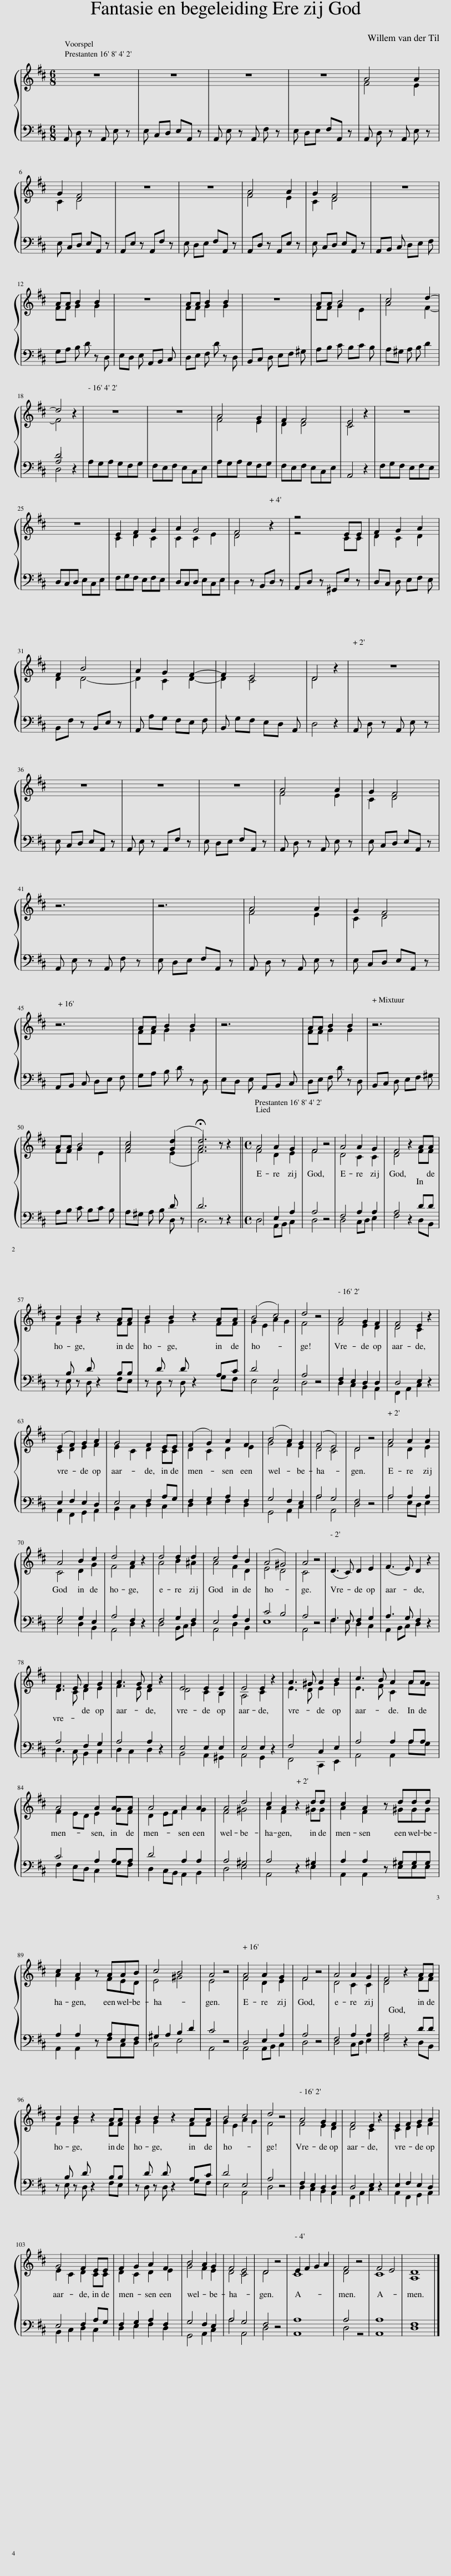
X:1
%%score { ( 1 3 4 ) | ( 2 5 6 ) }
L:1/8
Q:1/4=112
M:6/8
I:linebreak $
K:D
V:1 treble
V:3 treble
V:4 treble
V:2 bass
V:5 bass
V:6 bass
V:1
!f! z6 | z6 | z6 | z6 |!ff! A4 A2 |$ %5
 G2 F4 | z6 | z6 | A4 A2 | G2 F4 | %10
 z6 |$ AA B2 B2 | z6 | AA B2 B2 | z6 | %15
 AA B4 | c4 d2- |$ d4 z2 | z6 | z6 | %20
!mp! A4 G2 | F2 F4 | E4 z2 | z6 |$ z6 | %25
 E2 F2 G2 | A2 G4 | F4 z2 | z4!mf! EE | F2 G2 A2 |$ %30
 F2 B4 | A2 G2 F2- | F2 E4 | D4 z2 | z6 |$ %35
 z6 | z6 | z6 |!ff! A4 A2 | G2 F4 |$ %40
 z6 | z6 | A4 A2 | G2 F4 |$ z6 | %45
 AA B2 B2 | z6 | AA B2 B2 | z6 |$!ff! AA B4 | %50
 c4 (d2 | !fermata!d6) z z2 ||[M:4/4]!f! A4 A2 G2 | F4 z4 | A4 A2 G2 | %55
 F4 z2 AA |$ B2 B2 z2 AA | B2 B2 z2 AA | (B4 c4) | d4 z4 | %60
 A4 G2 F2 | F4 E2 z2 |$ (E2 F2) G2 A2 | G4 F2 EE | (F2 G2) A2 F2 | %65
 (B4 A2) G2 | (F4 E4) | D4 z4 | A4 A2 A2 |$ A4 B2 c2 | %70
 d4 A2 z2 | d4 d2 d2 | c4 d2 B2 | (A4 ^G4) | A4 z4 | %75
!mp! (D3 C) D2 E2 | (F3 E) D2 z2 |$ F3 E F2 G2 | A3 G F2 z2 | E4 E2 E2 | %80
 E4 E2 z2 | A3 ^G A2 B2 | c3 B A2 AA |$ A4 A2 AA | A4 A2 A2 | %85
 A4 d4 | c2 A2 z2 dd | c2 A2 z ddd |$ c2 A2 z AAB | c4 B4 | %90
 A4 z4 | A4 A2 G2 | F4 z4 | A4 A2 G2 | F4 z2 AA |$ %95
 B2 B2 z2 AA | B2 B2 z2 AA | B4 c4 | d4 z4 | A4 G2 F2 | %100
 F4 E2 z2 | E2 F2 G2 A2 |$ G4 F2 EE | F2 G2 A2 F2 | B4 A2 G2 | %105
 F4 E4 | D4 z4 | E2 F2 G2 A2 | F4 z4 | F4 E4 | %110
 D8 |] %111
V:2
 A,, D, z A,, E, z | E, C,D, E,A,, z | A,, E, z A,, F, z | E, D,E, F,A,, z | A,, D, z A,, E, z |$ %5
 E, C,D, E,A,, z | A,,E, z A,,F, z | E, D,E, F,A,, z | A,,D, z A,,E, z | E, C,D, E,A,, z | %10
 A,,B,, C, D,E, F, |$ G,A, B, D z D, | E,D, E, A,,B,, C, | D,E, F, D z D, | B,,C, D, E,F, ^G, | %15
 A,B, C B,C B, | A,^G, A, B, D2 |$ A,4 z2 |!mp! A,G,A, G,F,G, | F,E,F, E,C,E, | %20
 A,G,A, G,F,G, | F,E,F, E,C,E, | A,,4 z2 | F,G,F, E,F,E, |$ D,C,D, E,C,E, | %25
 F,G,F, E,F,E, | D,C,D, E,C,E, | D,2 z!mf! B,,D, z | A,,D, z ^G,,E, z | D,C, D, E,F, E, |$ %30
 B,,F, z B,,E, z | A,, A,G, F,E, F, | B,, G,F, E,D, A,, | D,4 z2 |!f! A,, D, z A,, E, z |$ %35
 E, C,D, E,A,, z | A,, E, z A,,F, z | E, D,E, F,A,, z | A,, D, z A,, E, z | E, C,D, E,A,, z |$ %40
 A,, E, z A,, F, z | E, D,E, F,A,, z | A,, D, z A,, E, z | E, C,D, E,A,, z |$ A,,B,, C, D,E, F, | %45
 G,A, B, D z D, | E,D, E, A,,B,, C, | D,E, F, D z D, |!ff! B,,C, D, E,F, ^G, |$ A,B, C B,C B, | %50
 A,^G, A, B, D z | D6 z z2 ||[M:4/4] D,4 E,2 A,2 | A,4 z4 | F,4 A,2 A,2 | %55
 A,4 z2 DD |$ z B, z D z2 B,B, | z D z D z2 A,C | D4 E,4 | A,4 z4 | %60
!mp! F,2 E,2 D,2 D,2 | D,4 E,2 z2 |$ E,2 F,2 E,2 D,2 | E,4 F,2 A,G, | F,2 G,2 A,2 F,2 | %65
 G,4 F,2 E,2 | A,4 G,4 | F,4 z4 |!f! A,4 A,2 A,2 |$ G,4 G,2 E,2 | %70
 A,4 F,2 z2 | F,4 G,2 F,2 | E,4 A,2 F,2 | C4 B,4 | A,4 z4 | %75
 F,3 E, F,2 G,2 | A,3 G, F,2 z2 |$ A,4 F,2 G,2 | A,4 A,2 z2 | E,4 E,2 E,2 | %80
 E,4 E,2 z2 | F,4 C,2 E,2 | A,4 A,2 A,A, |$ C4 A,2 A,A, | D4 A,2 A,2 | %85
 A,4 ^G,4 | A,4 z2!mf! ^G,2 | A,2 A,2 z ^G,G,G, |$ A,2 A,2 z A,E,F, | ^G,2 A,2 B,2 D2 | %90
 C4 z4 |!f! D,4 E,2 A,2 | A,4 z4 | F,4 A,2 A,2 | A,4 z2 DD |$ %95
 z B, z D z2 B,B, | z D z D z2 A,C | D4 E,4 | A,4 z4 |!mf! F,2 E,2 D,2 D,2 | %100
 D,4 E,2 z2 | E,2 F,2 E,2 D,2 |$ E,4 F,2 A,G, | F,2 G,2 A,2 F,2 | G,4 F,2 E,2 | %105
 A,4 G,4 | F,4 z4 |!mp! A,8 | A,4 z4 |!p! A,8 | %110
 F,8 |] %111
V:3
 x6 | x6 | x6 | x6 | F4 E2 |$ %5
 C2 D4 | x6 | x6 | F4 E2 | C2 D4 | %10
 x6 |$ FF G2 G2 | x6 | FF G2 G2 | x6 | %15
 FF G2 E2 | A4 F2- |$ F4 x2 | x6 | x6 | %20
 F4 E2 | D2 D4 | C4 x2 | x6 |$ x6 | %25
 C2 D2 C2 | C2 C2 E2 | D4 x2 | z4 CC | D2 C2 D2 |$ %30
 D2 D4- | D2 C2 D2- | D2 C4 | D4 x2 | x6 |$ %35
 x6 | x6 | x6 | F4 E2 | C2 D4 |$ %40
 x6 | x6 | F4 E2 | C2 D4 |$ x6 | %45
 FF G2 G2 | x6 | FF G2 G2 | x6 |$ FF G2 E2 | %50
 F4 (E2 | F6) x3 ||[M:4/4] F4 D2 E2 | F4 x4 | D4 C2 C2 | %55
 D4 x2 FF |$ F2 G2 x2 FF | G2 G2 x2 FF | G2 E2 A2 G2 | F4 x4 | %60
 F4 E2 D2 | D4 C2 x2 |$ C2 D2 E2 F2 | E2 C2 D2 CC | D2 C2 D2 E2 | %65
 G4 F2 E2 | D4 C4 | D4 x4 | F4 D2 E2 |$ C4 D2 G2 | %70
 F4 F2 x2 | A4 B2 ^A2 | A4 F2 D2 | E4 D4 | C4 x4 | %75
 x8 | x8 |$ D3 C D2 E2 | F3 E D2 x2 | D4 C2 B,2 | %80
 A,4 C2 x2 | E3 D E2 ^G2 | E3 F C2 AG |$ F2 ED E2 GF | D2 EF A2 G2 | %85
 F4 ^G4 | A2 F2 x2 ^GG | A2 F2 x ^GGG |$ A2 F2 x FED | E4 ^G4 | %90
 E4 x4 | F4 D2 E2 | F4 x4 | D4 C2 C2 | D4 x2 FF |$ %95
 F2 G2 x2 FF | G2 G2 x2 FF | G2 E2 A2 G2 | F4 x4 | F4 E2 D2 | %100
 D4 C2 x2 | C2 D2 E2 F2 |$ E2 C2 D2 CC | D2 C2 D2 E2 | G4 F2 E2 | %105
 D4 C4 | D4 x4 | C8 | D4 x4 | C8 | %110
 A,8 |] %111
V:4
 x6 | x6 | x6 | x6 | x6 |$ %5
 x6 | x6 | x6 | x6 | x6 | %10
 x6 |$ x6 | x6 | x6 | x6 | %15
 x6 | x6 |$ x4 x2 | x6 | x6 | %20
 x6 | x6 | x6 | x6 |$ x6 | %25
 x6 | x6 | x6 | x6 | x6 |$ %30
 x6 | x6 | x6 | x6 | x6 |$ %35
 x6 | x6 | x6 | x6 | x6 |$ %40
 x6 | x6 | x6 | x6 |$ x6 | %45
 x6 | x6 | x6 | x6 |$ x6 | %50
 A4 G2 | A6 x3 ||[M:4/4] x8 | x8 | x8 | %55
 x8 |$ x8 | x8 | x8 | x8 | %60
 x8 | x8 |$ x8 | x8 | x8 | %65
 x8 | x8 | x8 | x8 |$ x8 | %70
 x8 | x8 | x8 | x8 | x8 | %75
 x8 | x8 |$ x8 | x8 | x8 | %80
 x8 | x8 | x8 |$ x8 | x8 | %85
 x8 | x8 | x8 |$ x8 | x8 | %90
 x8 | x8 | x8 | x8 | x8 |$ %95
 x8 | x8 | x8 | x8 | x8 | %100
 x8 | x8 |$ x8 | x8 | x8 | %105
 x8 | x8 | x8 | x8 | x8 | %110
 x8 |] %111
V:5
 x6 | x6 | x6 | x6 | x6 |$ %5
 x6 | x6 | x6 | x6 | x6 | %10
 x6 |$ x6 | x6 | x6 | x6 | %15
 x6 | x6 |$ D,4 x2 | x6 | x6 | %20
 x6 | x6 | x6 | x6 |$ x6 | %25
 x6 | x6 | x6 | x6 | x6 |$ %30
 x6 | x6 | x6 | x6 | x6 |$ %35
 x6 | x6 | x6 | x6 | x6 |$ %40
 x6 | x6 | x6 | x6 |$ x6 | %45
 x6 | x6 | x6 | x6 |$ x6 | %50
 x4 D, x | D,6 x3 ||[M:4/4] x4 A,,B,, C,2 | D,4 x4 | D,4 C,D, E,2 | %55
 F,4 x2 D,B,, |$ x E, x D, x x F,E, | x D, x D, x x G,F, | E,4 A,,4 | D,4 x4 | %60
 D,2 C,2 B,,2 A,,2 | F,,2 A,,2 C,2 x2 |$ A,,2 F,,2 G,,2 A,,2 | B,,2 C,2 D,2 C,2 | D,2 E,2 F,2 D,2 | %65
 G,,4 A,,2 C,2 | A,4 A,,4 | D,4 x4 | A,4 E,D, E,2 |$ E,4 D,2 B,,2 | %70
 A,,4 D,2 x2 | D,4 B,,C, D,2 | A,,4 D,2 B,,2 | E,8 | A,,4 x4 | %75
 F,3 E, D,2 C,2 | A,,2 B,,C, D,2 x2 |$ D,3 C, B,,2 C,2 | D,2 C,2 D,2 x2 | B,,4 A,,2 ^G,,2 | %80
 A,,4 G,,2 x2 | F,,4 C,,2 E,,2 | A,,4 A,,2 A,G, |$ F,2 E,D, C,2 G,F, | D,2 C,B,, A,,2 B,,2 | %85
 D,4 E,4 | A,,4 x2 E,2 | A,,2 A,,2 x E,E,E, |$ A,,2 A,,2 x F,C,D, | C,4 E,4 | %90
 A,,4 x4 | A,,4 A,,B,, C,2 | D,4 x4 | D,4 C,D, E,2 | F,4 x2 D,B,, |$ %95
 x E, x D, x x F,E, | x D, x D, x x G,F, | E,4 A,,4 | D,4 x4 | D,2 C,2 B,,2 A,,2 | %100
 F,,2 A,,2 C,2 x2 | A,,2 F,,2 G,,2 A,,2 |$ B,,2 C,2 D,2 C,2 | D,2 E,2 F,2 D,2 | G,,4 A,,2 C,2 | %105
 A,4 A,,4 | D,4 x4 | A,,8 | D,4 x4 | A,,8 | %110
 D,8 |] %111
V:6
 x6 | x6 | x6 | x6 | x6 |$ %5
 x6 | x6 | x6 | x6 | x6 | %10
 x6 |$ x6 | x6 | x6 | x6 | %15
 x6 | x6 |$ D4 x2 | x6 | x6 | %20
 x6 | x6 | x6 | x6 |$ x6 | %25
 x6 | x6 | x6 | x6 | x6 |$ %30
 x6 | x6 | x6 | x6 | x6 |$ %35
 x6 | x6 | x6 | x6 | x6 |$ %40
 x6 | x6 | x6 | x6 |$ x6 | %45
 x6 | x6 | x6 | x6 |$ x6 | %50
 x6 | x9 ||[M:4/4] x8 | x8 | x8 | %55
 x8 |$ x8 | x8 | x8 | x8 | %60
 x8 | x8 |$ x8 | x8 | x8 | %65
 x8 | x8 | x8 | x8 |$ x8 | %70
 x8 | x8 | x8 | x8 | x8 | %75
 x8 | x8 |$ x8 | x8 | x8 | %80
 x8 | x8 | x8 |$ x8 | x8 | %85
 x8 | x8 | x8 |$ x8 | x8 | %90
 x8 | x8 | x8 | x8 | x8 |$ %95
 x8 | x8 | x8 | x8 | x8 | %100
 x8 | x8 |$ x8 | x8 | x8 | %105
 x8 | x8 | x8 | x8 | x8 | %110
 x8 |] %111
